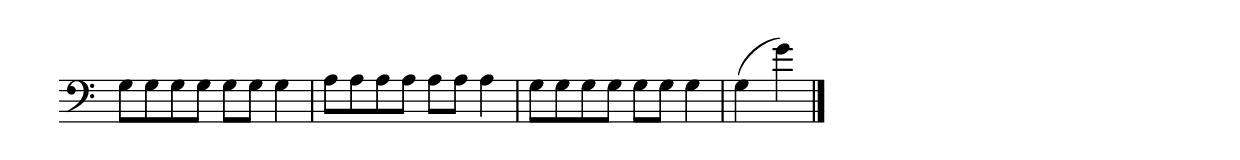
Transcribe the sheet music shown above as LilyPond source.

\version "2.4"
\paper{ linewidth=15\cm leftmargin=3\cm rightmargin=3\cm indent=0\mm }

% Figure 20

\score {
 \new Staff \with { \remove "Time_signature_engraver" }
 \relative c' {
  \clef bass
  \set Score.timing = ##f
  g8[ g g g] g[ g] g4 \bar "|" a8[ a a a] a[ a] a4 \bar "|"
  g8[ g g g] g[ g] g4 \bar "|" g4( g'4) \bar "|."
 }
 \layout { raggedright = ##t }
 \midi { \tempo 4=112 }
}

